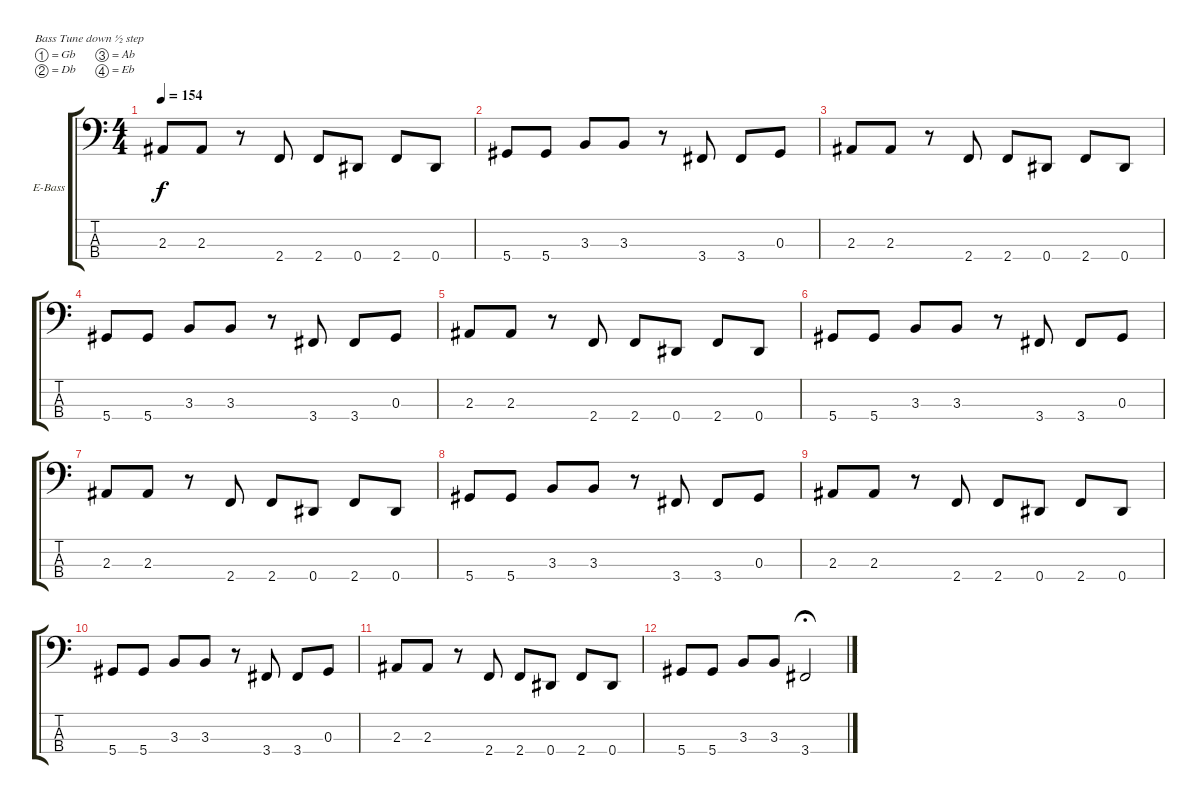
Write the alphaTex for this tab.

\defaultSystemsLayout 4
\bracketExtendMode groupsimilarinstruments
\firstSystemTrackNameOrientation horizontal
\otherSystemsTrackNameOrientation horizontal
\track ("Electric Bass" "E-Bass") {instrument electricbassfinger}
\staff {score tabs}
\tuning (Gb2 Db2 Ab1 Eb1)
\ts (4 4)
\tempo 154
\clef f4
\ks c
2.3.8{dy f} 2.3.8 r.8 2.4.8 2.4.8 0.4.8 2.4.8 0.4.8 |
5.4.8 5.4.8 3.3.8 3.3.8 r.8 3.4.8 3.4.8 0.3.8 |
2.3.8 2.3.8 r.8 2.4.8 2.4.8 0.4.8 2.4.8 0.4.8 |
5.4.8 5.4.8 3.3.8 3.3.8 r.8 3.4.8 3.4.8 0.3.8 |
2.3.8 2.3.8 r.8 2.4.8 2.4.8 0.4.8 2.4.8 0.4.8 |
5.4.8 5.4.8 3.3.8 3.3.8 r.8 3.4.8 3.4.8 0.3.8 |
2.3.8 2.3.8 r.8 2.4.8 2.4.8 0.4.8 2.4.8 0.4.8 |
5.4.8 5.4.8 3.3.8 3.3.8 r.8 3.4.8 3.4.8 0.3.8 |
2.3.8 2.3.8 r.8 2.4.8 2.4.8 0.4.8 2.4.8 0.4.8 |
5.4.8 5.4.8 3.3.8 3.3.8 r.8 3.4.8 3.4.8 0.3.8 |
2.3.8 2.3.8 r.8 2.4.8 2.4.8 0.4.8 2.4.8 0.4.8 |
5.4.8 5.4.8 3.3.8 3.3.8 3.4.2{fermata (medium 0)}
